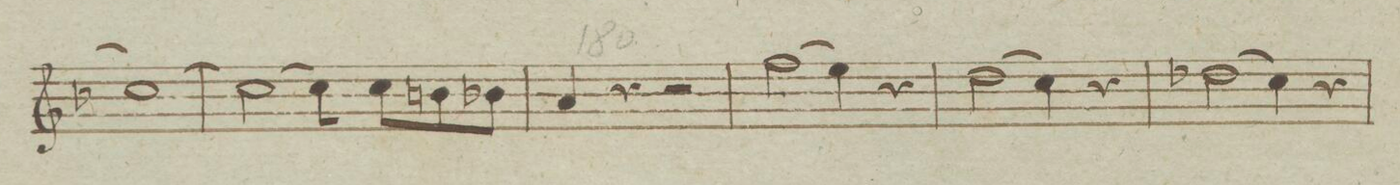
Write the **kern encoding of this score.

**kern	**dynam
*I"Clarinetto Secondo in B.	*
*clefG2	*
*k[b-e-a-]	*
*met(c)	*
*M4/4	*
1b-_	.
=175	=175
2b-\_	.
8b-\]	.
8b-\L	.
8a\	.
8a-X\J	.
=176	=176
4g/	.
4r	.
2r	.
=177	=177
(2ee-\	.
4dd\)	.
4r	.
=178	=178
(2cc\	.
4b-\)	.
4r	.
=179	=179
(2cc-X\	.
4b-\)	.
4r	.
=180	=180
*-	*-
